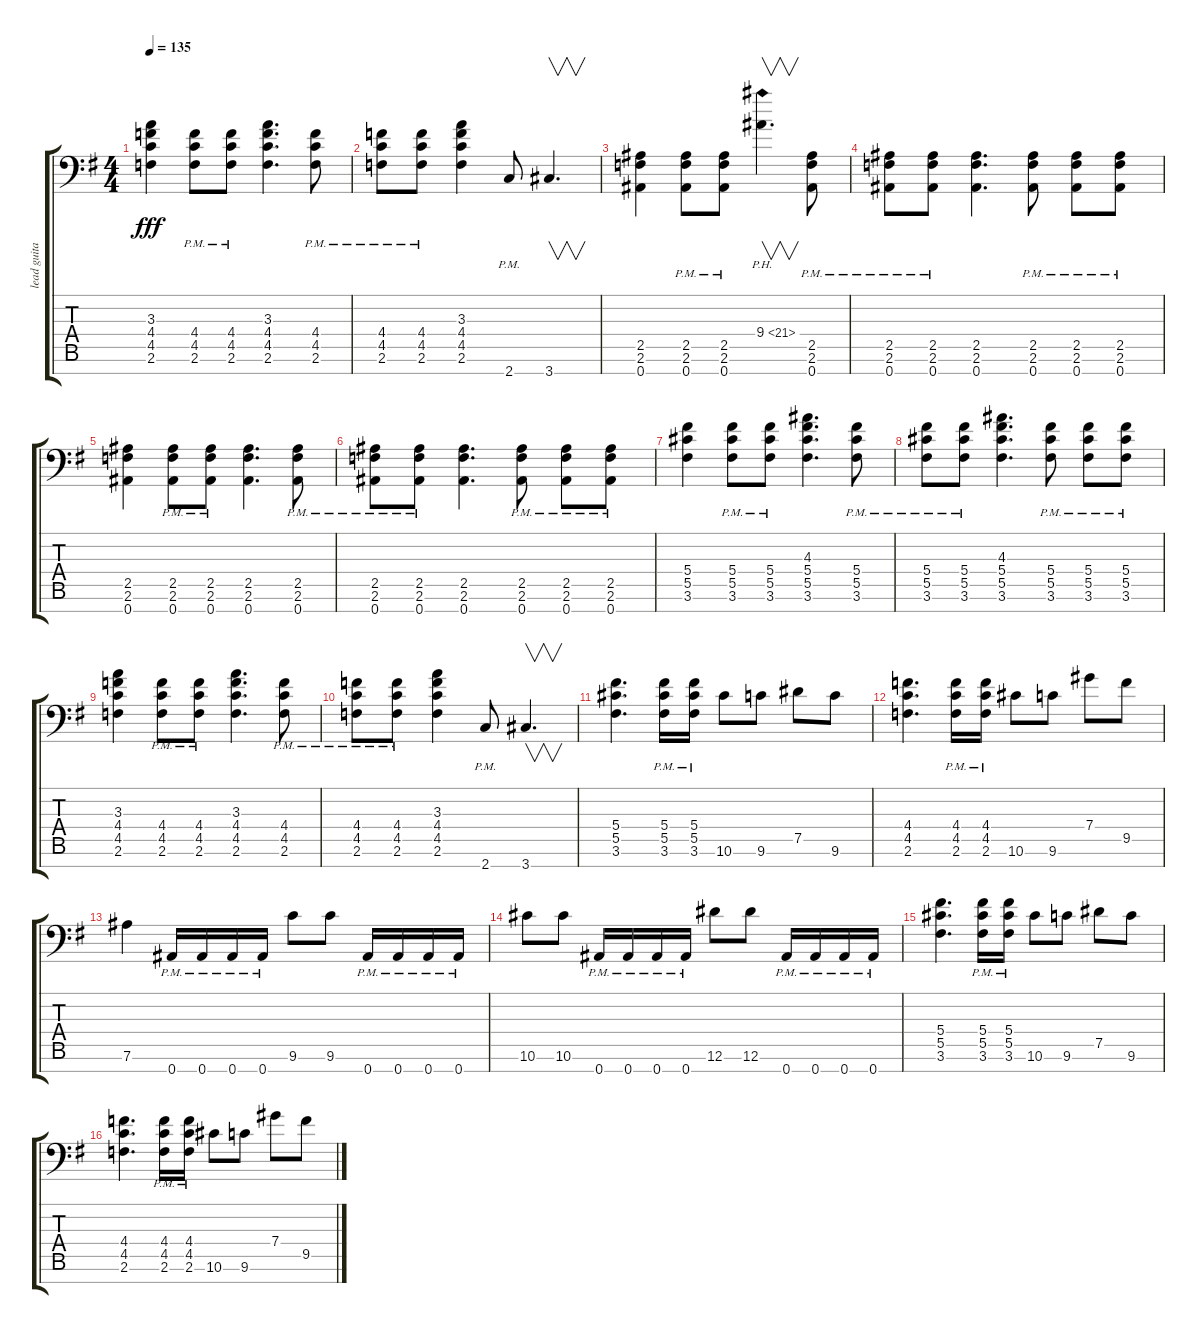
\track ("lead guitar" "lead guita") {instrument distortionguitar}
\staff {score tabs}
\tuning (Eb4 Bb3 Gb3 Db3 Ab2 Eb2 Bb1) {hide}
\ts (4 4)
\tempo 135
\clef f4
\ks eminor
(3.3 4.4 4.5 2.6).4{dy fff} (4.4{pm} 4.5{pm} 2.6{pm}).8 (4.4{pm} 4.5{pm} 2.6{pm}).8 (3.3 4.4 4.5 2.6).4{d} (4.4{pm} 4.5{pm} 2.6{pm}).8 |
(4.4{pm} 4.5{pm} 2.6{pm}).8 (4.4{pm} 4.5{pm} 2.6{pm}).8 (3.3 4.4 4.5 2.6).4 2.7{pm}.8 3.7.4{v d} |
(2.5 2.6 0.7).4 (2.5{pm} 2.6{pm} 0.7{pm}).8 (2.5{pm} 2.6{pm} 0.7{pm}).8 9.4{ph 12}.4{v d} (2.5{pm} 2.6{pm} 0.7{pm}).8 |
(2.5{pm} 2.6{pm} 0.7{pm}).8 (2.5{pm} 2.6{pm} 0.7{pm}).8 (2.5 2.6 0.7).4{d} (2.5{pm} 2.6{pm} 0.7{pm}).8 (2.5{pm} 2.6{pm} 0.7{pm}).8 (2.5{pm} 2.6{pm} 0.7{pm}).8 |
(2.5 2.6 0.7).4 (2.5{pm} 2.6{pm} 0.7{pm}).8 (2.5{pm} 2.6{pm} 0.7{pm}).8 (2.5 2.6 0.7).4{d} (2.5{pm} 2.6{pm} 0.7{pm}).8 |
(2.5{pm} 2.6{pm} 0.7{pm}).8 (2.5{pm} 2.6{pm} 0.7{pm}).8 (2.5 2.6 0.7).4{d} (2.5{pm} 2.6{pm} 0.7{pm}).8 (2.5{pm} 2.6{pm} 0.7{pm}).8 (2.5{pm} 2.6{pm} 0.7{pm}).8 |
(5.4 5.5 3.6).4 (5.4{pm} 5.5{pm} 3.6{pm}).8 (5.4{pm} 5.5{pm} 3.6{pm}).8 (4.3 5.4 5.5 3.6).4{d} (5.4{pm} 5.5{pm} 3.6{pm}).8 |
(5.4{pm} 5.5{pm} 3.6{pm}).8 (5.4{pm} 5.5{pm} 3.6{pm}).8 (4.3 5.4 5.5 3.6).4{d} (5.4{pm} 5.5{pm} 3.6{pm}).8 (5.4{pm} 5.5{pm} 3.6{pm}).8 (5.4{pm} 5.5{pm} 3.6{pm}).8 |
(3.3 4.4 4.5 2.6).4 (4.4{pm} 4.5{pm} 2.6{pm}).8 (4.4{pm} 4.5{pm} 2.6{pm}).8 (3.3 4.4 4.5 2.6).4{d} (4.4{pm} 4.5{pm} 2.6{pm}).8 |
(4.4{pm} 4.5{pm} 2.6{pm}).8 (4.4{pm} 4.5{pm} 2.6{pm}).8 (3.3 4.4 4.5 2.6).4 2.7{pm}.8 3.7.4{v d} |
(5.4 5.5 3.6).4{d balance 11} (5.4{pm} 5.5{pm} 3.6{pm}).16 (5.4{pm} 5.5{pm} 3.6{pm}).16 10.6.8 9.6.8 7.5.8 9.6.8 |
(4.4 4.5 2.6).4{d} (4.4{pm} 4.5{pm} 2.6{pm}).16 (4.4{pm} 4.5{pm} 2.6{pm}).16 10.6.8 9.6.8 7.4.8 9.5.8 |
7.6.4 0.7{pm}.16 0.7{pm}.16 0.7{pm}.16 0.7{pm}.16 9.6.8 9.6.8 0.7{pm}.16 0.7{pm}.16 0.7{pm}.16 0.7{pm}.16 |
10.6.8 10.6.8 0.7{pm}.16 0.7{pm}.16 0.7{pm}.16 0.7{pm}.16 12.6.8 12.6.8 0.7{pm}.16 0.7{pm}.16 0.7{pm}.16 0.7{pm}.16 |
(5.4 5.5 3.6).4{d} (5.4{pm} 5.5{pm} 3.6{pm}).16 (5.4{pm} 5.5{pm} 3.6{pm}).16 10.6.8 9.6.8 7.5.8 9.6.8 |
(4.4 4.5 2.6).4{d} (4.4{pm} 4.5{pm} 2.6{pm}).16 (4.4{pm} 4.5{pm} 2.6{pm}).16 10.6.8 9.6.8 7.4.8 9.5.8
